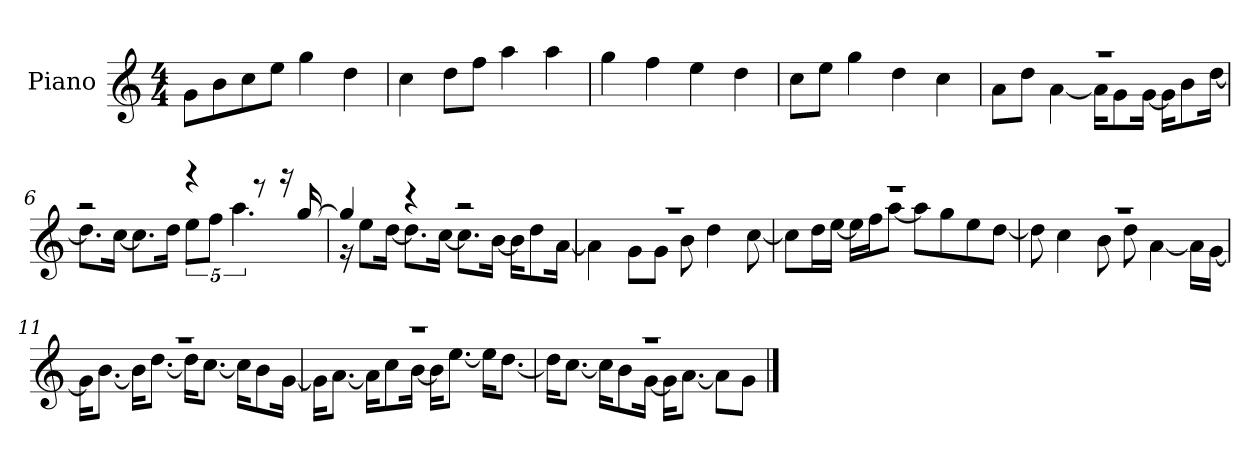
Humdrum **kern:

**kern
*part1
*staff1
*I"Piano
*I'P-no
*clefG2
*k[]
*M4/4
*MM90
=1
8g\L
8b\
8cc\
8ee\J
4gg\
4dd\
=2
4cc\
8dd\L
8ff\J
4aa\
4aa\
=3
4gg\
4ff\
4ee\
4dd\
=4
8cc\L
8ee\J
4gg\
4dd\
4cc\
=5
*^
1r	8a\L
.	8dd\J
.	[4a\
.	16a\KL]
.	8g\
.	[16g\Jk
.	16g\KL]
.	8b\
.	[16dd\Jk
!!LO:LB:g=z	!!
=6	=6
2r	8.dd\L]
.	[16cc\Jk
.	8.cc\L]
.	16dd\Jk
4r	10ee\L
.	10ff\J
.	5.aa\
8r	.
16r	.
[16gg/	.
=7	=7
4gg/]	16r
.	8ee\L
.	[16dd\Jk
4r	8.dd\L]
.	[16cc\Jk
2r	8.cc\L]
.	[16b\Jk
.	16b\KL]
.	8dd\
.	[16a\Jk
=8	=8
1r	4a\]
.	8g\L
.	8g\J
.	8b\
.	4dd\
.	[8cc\
=9	=9
1r	8cc\L]
.	16dd\L
.	[16ee\JJ
.	16ee\LL]
.	16ff\J
.	[8aa\J
.	8aa\L]
.	8gg\
.	8ee\
.	[8dd\J
!!LO:LB:g=z	!!
=10	=10
1r	8dd\]
.	4cc\
.	8b\
.	8dd\
.	[4a\
.	16a\LL]
.	[16g\JJ
=11	=11
1r	16g\KL]
.	[8.b\J
.	16b\KL]
.	[8.dd\J
.	16dd\KL]
.	[8.cc\J
.	16cc\KL]
.	8b\
.	[16g\Jk
=12	=12
1r	16g\KL]
.	[8.a\J
.	16a\KL]
.	8cc\
.	[16b\Jk
.	16b\KL]
.	[8.ee\J
.	16ee\KL]
.	[8.dd\J
!!LO:LB:g=z	!!
=13	=13
1r	16dd\KL]
.	[8.cc\J
.	16cc\KL]
.	8b\
.	[16g\Jk
.	16g\KL]
.	[8.a\J
.	8a\L]
.	8g\J
*v	*v
==
*-
